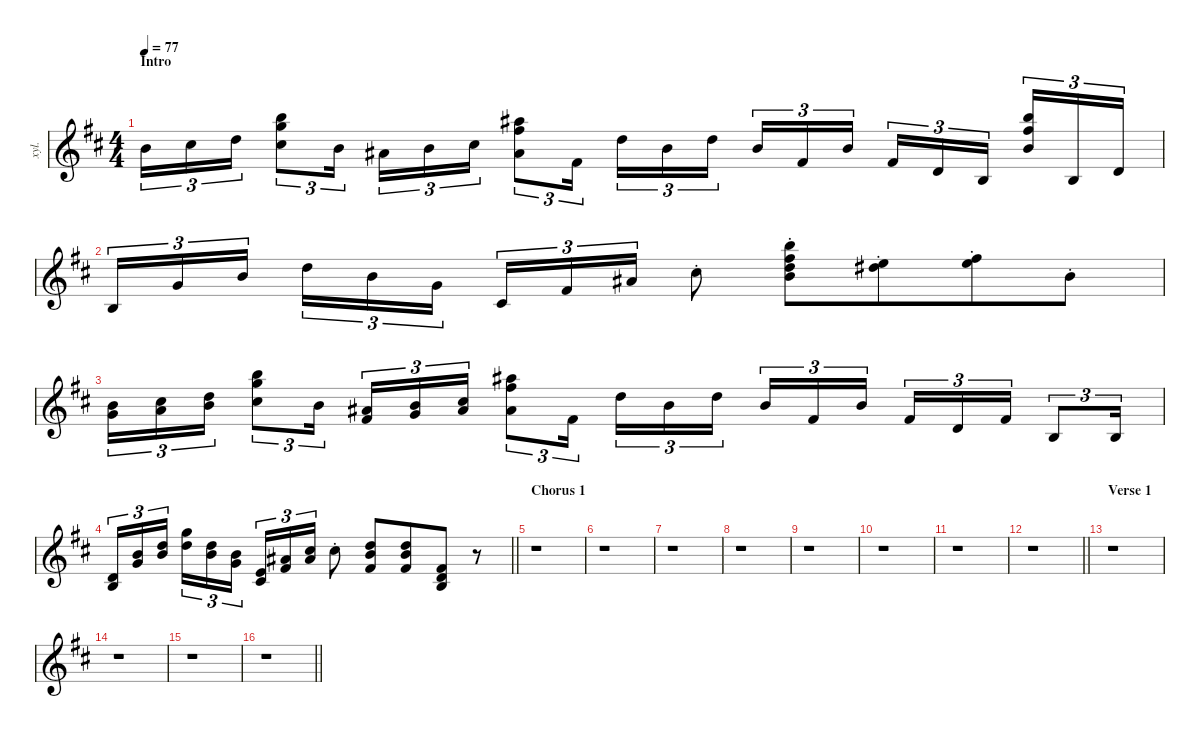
\defaultSystemsLayout 4
\hideDynamics
\bracketExtendMode nobrackets
\otherSystemsTrackNameOrientation horizontal
\track ("Xylophone" "xyl.") {defaultSystemsLayout 4 instrument xylophone}
\staff {score}
\tuning (E4 B3 G3 D3 A2 E2)
\ts (4 4)
\beaming (8 4 4)
\section ("" "Intro")
\tempo 77
\clef g2
\ks bminor
7.1{acc forcenatural}.16{tu (3 2) dy f instrument xylophone beam Down} 9.1{acc #}.16{tu (3 2) beam Down} 10.1{acc forcenatural}.16{tu (3 2) beam Down} (18.3{acc #} 20.2{acc forcenatural} 19.1{acc forcenatural}).8{tu (3 2) bd 75 beam Down} 7.1{acc forcenatural}.16{tu (3 2) beam Down} 6.1{acc #}.16{tu (3 2) beam Down} 7.1{acc forcenatural}.16{tu (3 2) beam Down} 9.1{acc #}.16{tu (3 2) beam Down} (15.3{acc #} 18.1{acc #} 19.2{acc #}).8{tu (3 2) bd 75 beam Down} 2.1{acc #}.16{tu (3 2) beam Down} 10.1{acc forcenatural}.16{tu (3 2) beam Down} 7.1{acc forcenatural}.16{tu (3 2) beam Down} 10.1{acc forcenatural}.16{tu (3 2) beam Down} 7.1{acc forcenatural}.16{tu (3 2) beam Up} 2.1{acc #}.16{tu (3 2) beam Up} 7.1{acc forcenatural}.16{tu (3 2) beam Up} 2.1{acc #}.16{tu (3 2) beam Up} 3.2{acc forcenatural}.16{tu (3 2) beam Up} 0.2{acc forcenatural}.16{tu (3 2) beam Up} (19.1{acc forcenatural} 16.3{acc forcenatural} 19.2{acc #}).16{tu (3 2) bd 60 beam Up} 0.2{acc forcenatural}.16{tu (3 2) beam Up} 3.2{acc forcenatural}.16{tu (3 2) beam Up} |
0.2{acc forcenatural}.16{tu (3 2) beam Up} 3.1{acc forcenatural}.16{tu (3 2) beam Up} 7.1{acc forcenatural}.16{tu (3 2) beam Up} 10.1{acc forcenatural}.16{tu (3 2) beam Down} 7.1{acc forcenatural}.16{tu (3 2) beam Down} 3.1{acc forcenatural}.16{tu (3 2) beam Down} 2.2{acc #}.16{tu (3 2) beam Up} 2.1{acc #}.16{tu (3 2) beam Up} 6.1{acc #}.16{tu (3 2) beam Up} 9.1{st acc #}.8{beam Down} (21.4{st acc forcenatural} 19.3{st acc forcenatural} 19.2{st acc #} 19.1{st acc forcenatural}).8{bd 59 beam Down} (16.2{st acc #} 12.1{st acc forcenatural}).8{bd 58 beam Down} (17.2{st acc forcenatural} 14.1{st acc #}).8{bd 57 beam Down} 7.1{st acc forcenatural}.8{beam Down} |
(7.1{acc forcenatural} 8.2{acc forcenatural}).16{tu (3 2) beam Down} (9.1{acc #} 10.2{acc forcenatural}).16{tu (3 2) beam Down} (10.1{acc forcenatural} 12.2{acc forcenatural}).16{tu (3 2) beam Down} (18.3{acc #} 20.2{acc forcenatural} 19.1{acc forcenatural}).8{tu (3 2) bd 75 beam Down} 7.1{acc forcenatural}.16{tu (3 2) beam Down} (6.1{acc #} 7.2{acc #}).16{tu (3 2) beam Up} (7.1{acc forcenatural} 8.2{acc forcenatural}).16{tu (3 2) beam Up} (9.1{acc #} 11.2{acc #}).16{tu (3 2) beam Up} (15.3{acc #} 18.1{acc #} 19.2{acc #}).8{tu (3 2) bd 75 beam Down} 2.1{acc #}.16{tu (3 2) beam Down} 10.1{acc forcenatural}.16{tu (3 2) beam Down} 7.1{acc forcenatural}.16{tu (3 2) beam Down} 10.1{acc forcenatural}.16{tu (3 2) beam Down} 7.1{acc forcenatural}.16{tu (3 2) beam Up} 2.1{acc #}.16{tu (3 2) beam Up} 7.1{acc forcenatural}.16{tu (3 2) beam Up} 2.1{acc #}.16{tu (3 2) beam Up} 3.2{acc forcenatural}.16{tu (3 2) beam Up} 2.1{acc #}.16{tu (3 2) beam Up} 0.2{acc forcenatural}.8{tu (3 2) beam Up} 0.2{acc forcenatural}.16{tu (3 2) beam Up} |
\barLineRight lightlight
(0.2{acc forcenatural} 7.3{acc forcenatural}).16{tu (3 2) beam Up} (3.1{acc forcenatural} 12.2{acc forcenatural}).16{tu (3 2) beam Up} (7.1{acc forcenatural} 15.2{acc forcenatural}).16{tu (3 2) beam Up} (10.1{acc forcenatural} 20.2{acc forcenatural}).16{tu (3 2) beam Down} (7.1{acc forcenatural} 15.2{acc forcenatural}).16{tu (3 2) beam Down} (3.1{acc forcenatural} 12.2{acc forcenatural}).16{tu (3 2) beam Down} (2.2{acc #} 0.1{acc forcenatural}).16{tu (3 2) beam Up} (2.1{acc #} 11.2{acc #}).16{tu (3 2) beam Up} (6.1{acc #} 14.2{acc #}).16{tu (3 2) beam Up} 9.1{st acc #}.8{beam Down} (11.3{acc #} 12.2{acc forcenatural} 10.1{acc forcenatural}).8{bd 56 beam Up} (10.1{acc forcenatural} 12.2{acc forcenatural} 11.3{acc #}).8{bu 78 beam Up} (2.1{acc #} 4.3{acc forcenatural} 3.2{acc forcenatural}).8{bu 72 beam Up} r.8{beam Up} |
\section ("" "Chorus 1")
r.1{beam Down} |
r.1{beam Down} |
r.1{beam Down} |
r.1{beam Down} |
r.1{beam Down} |
r.1{beam Down} |
r.1{beam Down} |
\barLineRight lightlight
r.1{beam Down} |
\section ("" "Verse 1")
r.1{beam Down} |
r.1{beam Down} |
r.1{beam Down} |
\barLineRight lightlight
r.1{beam Down}
